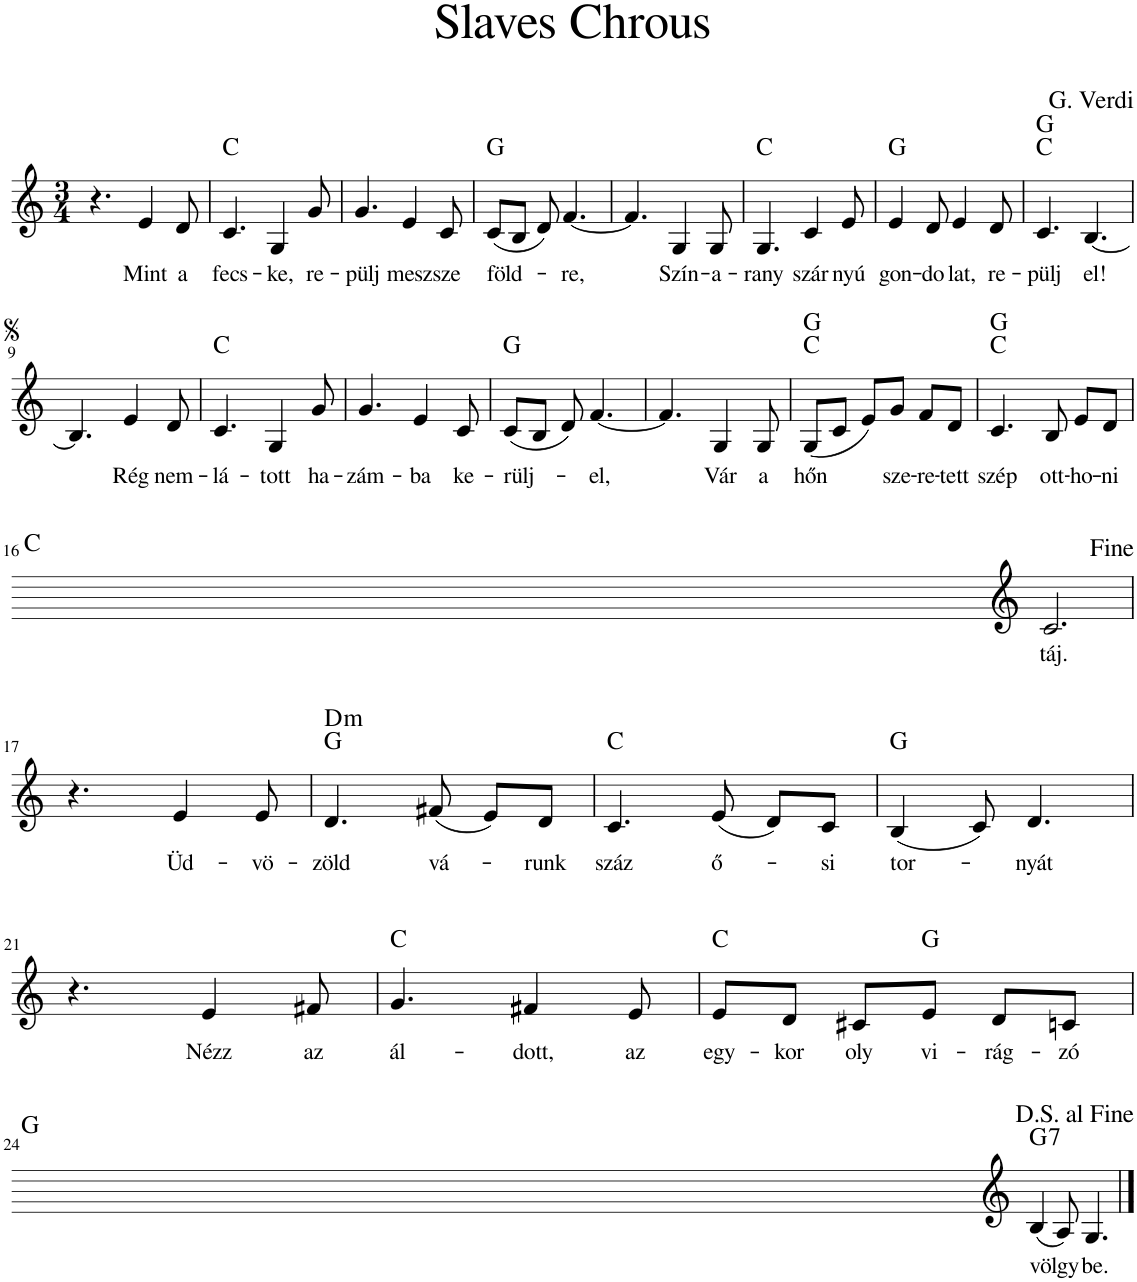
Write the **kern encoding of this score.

**kern	**text	**harte
*part1	*part1	*part1
*staff1	*staff1	*
*I"Voice	*	*
*clefG2	*	*
*k[]	*	*
*M3/4	*	*
=1	=1	=1
4.r	.	.
!	!LO:LY:b	!
4e/	Mint	.
!	!LO:LY:b	!
8d/	a	.
=2	=2	=2
!	!LO:LY:b	!
4.c/	fecs-	C:maj
!	!LO:LY:b	!
4G/	-ke,	.
!	!LO:LY:b	!
8g/	re-	.
=3	=3	=3
!	!LO:LY:b	!
4.g/	-pülj	.
!	!LO:LY:b	!
4e/	mesz-	.
!	!LO:LY:b	!
8c/	-sze	.
=4	=4	=4
!	!LO:LY:b	!
(8c/L	föld-	G:maj
8B/J	.	.
8d/)	.	.
!	!LO:LY:b	!
[4.f/	-re,	.
=5	=5	=5
4.f/]	.	.
!	!LO:LY:b	!
4G/	Szín-	.
!	!LO:LY:b	!
8G/	-a-	.
=6	=6	=6
!	!LO:LY:b	!
4.G/	-rany	C:maj
!	!LO:LY:b	!
4c/	szár-	.
!	!LO:LY:b	!
8e/	-nyú	.
=7	=7	=7
!	!LO:LY:b	!
4e/	gon-	G:maj
!	!LO:LY:b	!
8d/	-do-	.
!	!LO:LY:b	!
4e/	-lat,	.
!	!LO:LY:b	!
8d/	re-	.
=8	=8	=8
!	!LO:LY:b	!
4.c/	-pülj	C:maj G:maj
!	!LO:LY:b	!
[4.B/	el!	.
!!LO:LB:g=z
=9	=9	=9
4.B/]	.	.
!	!LO:LY:b	!
4e/	Rég	.
!	!LO:LY:b	!
8d/	nem-	.
=10	=10	=10
!	!LO:LY:b	!
4.c/	-lá-	C:maj
!	!LO:LY:b	!
4G/	-tott	.
!	!LO:LY:b	!
8g/	ha-	.
=11	=11	=11
!	!LO:LY:b	!
4.g/	-zám-	.
!	!LO:LY:b	!
4e/	-ba	.
!	!LO:LY:b	!
8c/	ke-	.
=12	=12	=12
!	!LO:LY:b	!
(8c/L	-rülj-	G:maj
8B/J	.	.
8d/)	.	.
!	!LO:LY:b	!
[4.f/	-el,	.
=13	=13	=13
4.f/]	.	.
!	!LO:LY:b	!
4G/	Vár	.
!	!LO:LY:b	!
8G/	a	.
=14	=14	=14
!	!LO:LY:b	!
(8G/L	hőn	C:maj G:maj
8c/J	.	.
8e/L)	.	.
!	!LO:LY:b	!
8g/J	sze-	.
!	!LO:LY:b	!
8f/L	-re-	.
!	!LO:LY:b	!
8d/J	-tett	.
=15	=15	=15
!	!LO:LY:b	!
4.c/	szép	C:maj G:maj
!	!LO:LY:b	!
8B/	ott-	.
!	!LO:LY:b	!
8e/L	-ho-	.
!	!LO:LY:b	!
8d/J	-ni	.
!!LO:LB:g=z
=16	=16	=16
!	!LO:LY:b	!
2.c/	táj.	.
!!LO:LB:g=z
=17	=17	=17
4.r	.	.
!	!LO:LY:b	!
4e/	Üd-	.
!	!LO:LY:b	!
8e/	-vö-	.
=18	=18	=18
!	!LO:LY:b	!LO:H:n=2:kt=m
4.d/	-zöld	G:maj D:min
!	!LO:LY:b	!
(8f#X/	vá-	.
8e/L)	.	.
!	!LO:LY:b	!
8d/J	-runk	.
=19	=19	=19
!	!LO:LY:b	!
4.c/	száz	C:maj
!	!LO:LY:b	!
(8e/	ő-	.
8d/L)	.	.
!	!LO:LY:b	!
8c/J	-si	.
=20	=20	=20
!	!LO:LY:b	!
(4B/	tor-	G:maj
8c/)	.	.
!	!LO:LY:b	!
4.d/	-nyát	.
!!LO:LB:g=z
=21	=21	=21
4.r	.	.
!	!LO:LY:b	!
4e/	Nézz	.
!	!LO:LY:b	!
8f#X/	az	.
=22	=22	=22
!	!LO:LY:b	!
4.g/	ál-	C:maj
!	!LO:LY:b	!
4f#X/	-dott,	.
!	!LO:LY:b	!
8e/	az	.
=23	=23	=23
!	!LO:LY:b	!
8e/L	egy-	C:maj
!	!LO:LY:b	!
8d/J	-kor	.
!	!LO:LY:b	!
8c#X/L	oly	.
!	!LO:LY:b	!
8e/J	vi-	G:maj
!	!LO:LY:b	!
8d/L	-rág-	.
!	!LO:LY:b	!
8cn/J	-zó	.
!!LO:LB:g=z
=24	=24	=24
!	!LO:LY:b	!LO:H:kt=7
(4B/	völgy-	G:7
8A/)	.	.
!	!LO:LY:b	!
4.G/	-be.	.
==	==	==
*-	*-	*-
